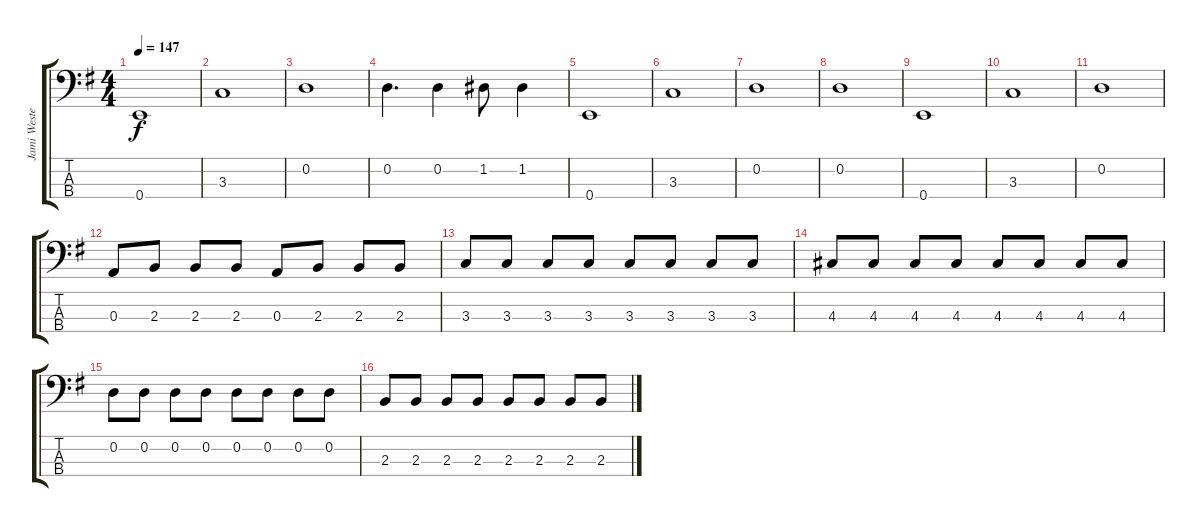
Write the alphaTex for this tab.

\track ("Jami Westergård" "Jami Weste") {instrument slapbass1}
\staff {score tabs}
\tuning (G2 D2 A1 E1) {hide}
\ts (4 4)
\tempo 147
\clef f4
\ks eminor
0.4.1{dy f} |
3.3.1 |
0.2.1 |
0.2.4{d} 0.2.4 1.2.8 1.2.4 |
0.4.1 |
3.3.1 |
0.2.1 |
0.2.1 |
0.4.1 |
3.3.1 |
0.2.1 |
0.3.8 2.3.8 2.3.8 2.3.8 0.3.8 2.3.8 2.3.8 2.3.8 |
3.3.8 3.3.8 3.3.8 3.3.8 3.3.8 3.3.8 3.3.8 3.3.8 |
4.3.8 4.3.8 4.3.8 4.3.8 4.3.8 4.3.8 4.3.8 4.3.8 |
0.2.8 0.2.8 0.2.8 0.2.8 0.2.8 0.2.8 0.2.8 0.2.8 |
2.3.8 2.3.8 2.3.8 2.3.8 2.3.8 2.3.8 2.3.8 2.3.8
